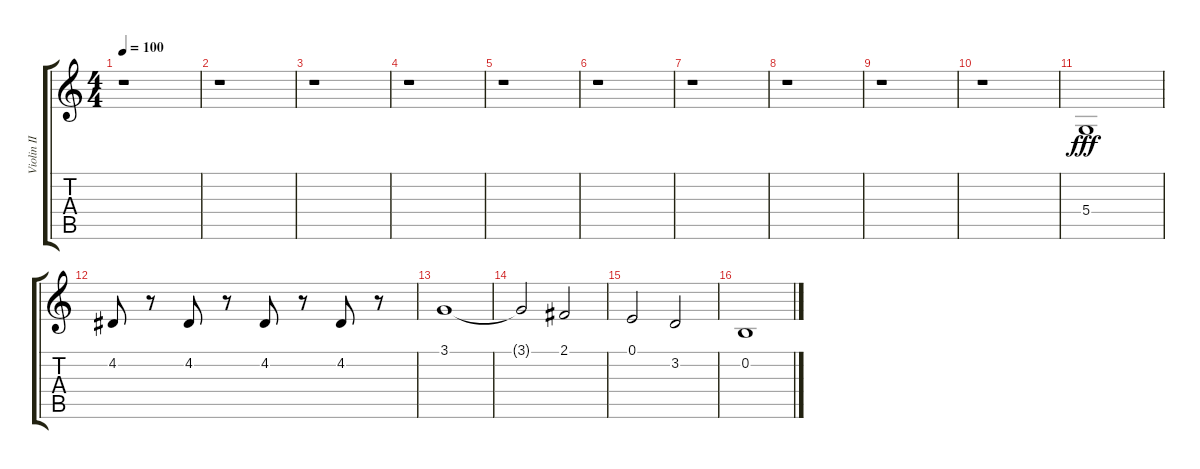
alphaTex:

\track ("Violin II" "Violin II") {instrument stringensemble1}
\staff {score tabs}
\tuning (E4 B3 G3 D3 A2 E2) {hide}
\ts (4 4)
\tempo 100
\clef g2
\ks c
r.1{dy fff instrument stringensemble1} |
r.1 |
r.1 |
r.1 |
r.1 |
r.1 |
r.1 |
r.1 |
r.1 |
r.1 |
5.4.1 |
4.2.8 r.8 4.2.8 r.8 4.2.8 r.8 4.2.8 r.8 |
3.1.1 |
3.1{t}.2 2.1.2 |
0.1.2 3.2.2 |
0.2.1
